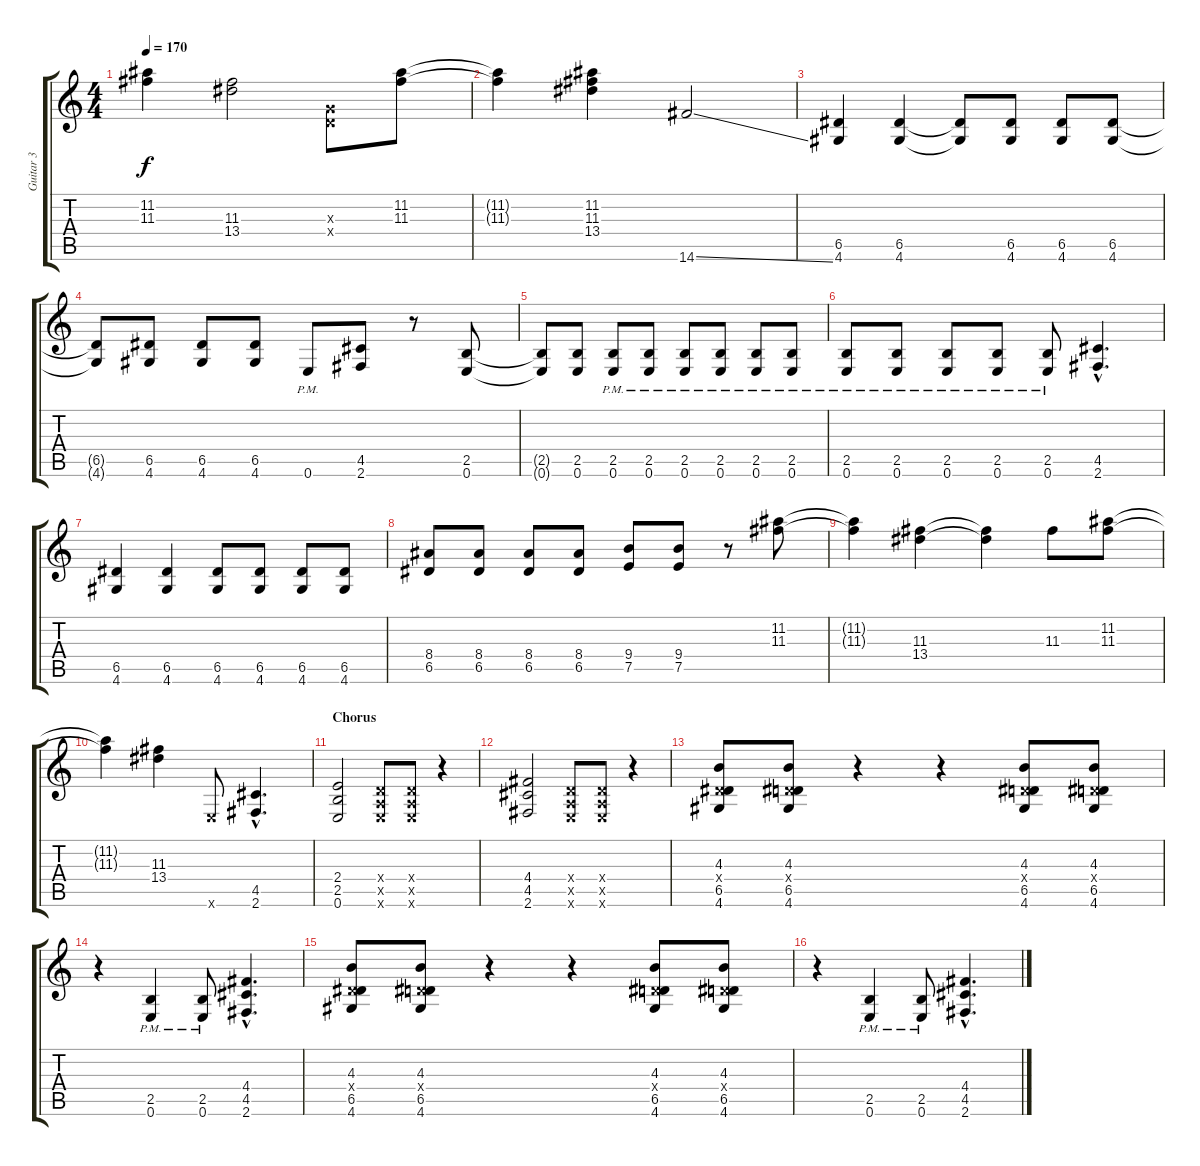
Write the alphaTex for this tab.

\track ("Guitar 3" "Guitar 3") {instrument distortionguitar}
\staff {score tabs}
\tuning (E4 B3 G3 D3 A2 E2) {hide}
\ts (4 4)
\tempo 170
\clef g2
\ks c
(11.2{t} 11.3{t}).4{dy f} (11.3 13.4).2 (0.3{x} 0.4{x}).8 (11.2 11.3).8 |
(11.2{t} 11.3{t}).4 (11.2 11.3 13.4).4 14.6{ss}.2 |
(6.5 4.6).4 (6.5 4.6).4 (6.5{t} 4.6{t}).8 (6.5 4.6).8 (6.5 4.6).8 (6.5 4.6).8 |
(6.5{t} 4.6{t}).8 (6.5 4.6).8 (6.5 4.6).8 (6.5 4.6).8 0.6{pm}.8 (4.5 2.6).8 r.8 (2.5 0.6).8 |
(2.5{t} 0.6{t}).8 (2.5 0.6).8 (2.5{pm} 0.6{pm}).8 (2.5{pm} 0.6{pm}).8 (2.5{pm} 0.6{pm}).8 (2.5{pm} 0.6{pm}).8 (2.5{pm} 0.6{pm}).8 (2.5{pm} 0.6{pm}).8 |
(2.5{pm} 0.6{pm}).8 (2.5{pm} 0.6{pm}).8 (2.5{pm} 0.6{pm}).8 (2.5{pm} 0.6{pm}).8 (2.5{pm} 0.6{pm}).8 (4.5{hac} 2.6{hac}).4{d} |
(6.5 4.6).4 (6.5 4.6).4 (6.5 4.6).8 (6.5 4.6).8 (6.5 4.6).8 (6.5 4.6).8 |
(8.4 6.5).8 (8.4 6.5).8 (8.4 6.5).8 (8.4 6.5).8 (9.4 7.5).8 (9.4 7.5).8 r.8 (11.2 11.3).8 |
(11.2{t} 11.3{t}).4 (11.3 13.4).4 (11.3{t} 13.4{t}).4 11.3.8 (11.2 11.3).8 |
(11.2{t} 11.3{t}).4 (11.3 13.4).4 0.6{x}.8 (4.5{hac} 2.6{hac}).4{d} |
\section ("" "Chorus")
(2.4 2.5 0.6).2 (0.4{x} 0.5{x} 0.6{x}).8 (0.4{x} 0.5{x} 0.6{x}).8 r.4 |
(4.4 4.5 2.6).2 (0.4{x} 0.5{x} 0.6{x}).8 (0.4{x} 0.5{x} 0.6{x}).8 r.4 |
(4.3 0.4{x} 6.5 4.6).8 (4.3 0.4{x} 6.5 4.6).8 r.4 r.4 (4.3 0.4{x} 6.5 4.6).8 (4.3 0.4{x} 6.5 4.6).8 |
r.4 (2.5{pm} 0.6{pm}).4 (2.5{pm} 0.6{pm}).8 (4.4{hac} 4.5{hac} 2.6{hac}).4{d} |
(4.3 0.4{x} 6.5 4.6).8 (4.3 0.4{x} 6.5 4.6).8 r.4 r.4 (4.3 0.4{x} 6.5 4.6).8 (4.3 0.4{x} 6.5 4.6).8 |
r.4 (2.5{pm} 0.6{pm}).4 (2.5{pm} 0.6{pm}).8 (4.4{hac} 4.5{hac} 2.6{hac}).4{d}
